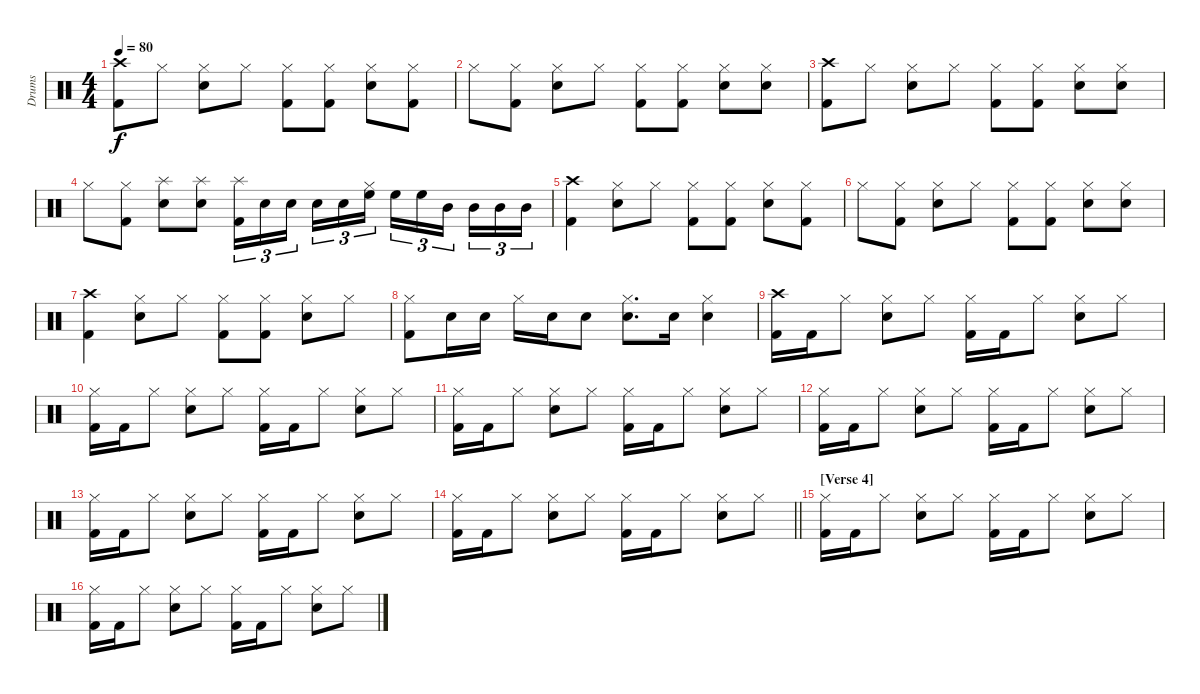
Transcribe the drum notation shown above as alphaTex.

\track ("Drums         " "Drums     ") {instrument percussion}
\staff {score}
\articulation defaults
\ts (4 4)
\tempo 80
\clef neutral
\ks c
("Kick (hit) 2" "Crash high (hit)").8{dy f} "Hi-Hat (closed)".8 ("Snare (hit) 2" "Hi-Hat (closed)").8 "Hi-Hat (closed)".8 ("Kick (hit) 2" "Hi-Hat (closed)").8 ("Kick (hit) 2" "Hi-Hat (closed)").8 ("Snare (hit) 2" "Hi-Hat (closed)").8 ("Kick (hit) 2" "Hi-Hat (closed)").8 |
"Hi-Hat (closed)".8 ("Kick (hit) 2" "Hi-Hat (closed)").8 ("Snare (hit) 2" "Hi-Hat (closed)").8 "Hi-Hat (closed)".8 ("Kick (hit) 2" "Hi-Hat (closed)").8 ("Kick (hit) 2" "Hi-Hat (closed)").8 ("Snare (hit) 2" "Hi-Hat (closed)").8 ("Snare (hit) 2" "Hi-Hat (closed)").8 |
("Kick (hit) 2" "Crash high (hit)").8 "Hi-Hat (closed)".8 ("Snare (hit) 2" "Hi-Hat (closed)").8 "Hi-Hat (closed)".8 ("Kick (hit) 2" "Hi-Hat (closed)").8 ("Kick (hit) 2" "Hi-Hat (closed)").8 ("Snare (hit) 2" "Hi-Hat (closed)").8 ("Snare (hit) 2" "Hi-Hat (closed)").8 |
"Hi-Hat (closed)".8 ("Kick (hit) 2" "Hi-Hat (closed)").8 ("Snare (hit) 2" "Splash (hit)").8 ("Snare (hit) 2" "Splash (hit)").8 ("Kick (hit) 2" "Splash (hit)").16{tu (3 2)} "Snare (hit) 2".16{tu (3 2)} "Snare (hit) 2".16{tu (3 2)} "Snare (hit) 2".16{tu (3 2)} "Snare (hit) 2".16{tu (3 2)} ("High Floor Tom (hit)" "Hi-Hat (closed)").16{tu (3 2)} "High Floor Tom (hit)".16{tu (3 2)} "High Floor Tom (hit)".16{tu (3 2)} "Mid Tom (hit)".16{tu (3 2)} "Mid Tom (hit)".16{tu (3 2)} "Mid Tom (hit)".16{tu (3 2)} "Mid Tom (hit)".16{tu (3 2)} |
("Kick (hit) 2" "Crash high (hit)").4 ("Snare (hit) 2" "Hi-Hat (closed)").8 "Hi-Hat (closed)".8 ("Kick (hit) 2" "Hi-Hat (closed)").8 ("Kick (hit) 2" "Hi-Hat (closed)").8 ("Snare (hit) 2" "Hi-Hat (closed)").8 ("Kick (hit) 2" "Hi-Hat (closed)").8 |
"Hi-Hat (closed)".8 ("Kick (hit) 2" "Hi-Hat (closed)").8 ("Snare (hit) 2" "Hi-Hat (closed)").8 "Hi-Hat (closed)".8 ("Kick (hit) 2" "Hi-Hat (closed)").8 ("Kick (hit) 2" "Hi-Hat (closed)").8 ("Snare (hit) 2" "Hi-Hat (closed)").8 ("Snare (hit) 2" "Hi-Hat (closed)").8 |
("Kick (hit) 2" "Crash high (hit)").4 ("Snare (hit) 2" "Hi-Hat (closed)").8 "Hi-Hat (closed)".8 ("Kick (hit) 2" "Hi-Hat (closed)").8 ("Kick (hit) 2" "Hi-Hat (closed)").8 ("Snare (hit) 2" "Hi-Hat (closed)").8 "Hi-Hat (closed)".8 |
("Kick (hit) 2" "Hi-Hat (closed)").8 "Snare (hit) 2".16 "Snare (hit) 2".16 "Hi-Hat (closed)".16 "Snare (hit) 2".16 "Snare (hit) 2".8 ("Snare (hit) 2" "Hi-Hat (closed)").8{d} "Snare (hit) 2".16 ("Snare (hit) 2" "Hi-Hat (closed)").4 |
("Kick (hit) 2" "Crash high (hit)").16 "Kick (hit) 2".16 "Hi-Hat (closed)".8 ("Snare (hit) 2" "Hi-Hat (closed)").8 "Hi-Hat (closed)".8 ("Kick (hit) 2" "Hi-Hat (closed)").16 "Kick (hit) 2".16 "Hi-Hat (closed)".8 ("Snare (hit) 2" "Hi-Hat (closed)").8 "Hi-Hat (closed)".8 |
("Kick (hit) 2" "Hi-Hat (closed)").16 "Kick (hit) 2".16 "Hi-Hat (closed)".8 ("Snare (hit) 2" "Hi-Hat (closed)").8 "Hi-Hat (closed)".8 ("Kick (hit) 2" "Hi-Hat (closed)").16 "Kick (hit) 2".16 "Hi-Hat (closed)".8 ("Snare (hit) 2" "Hi-Hat (closed)").8 "Hi-Hat (closed)".8 |
("Kick (hit) 2" "Hi-Hat (closed)").16 "Kick (hit) 2".16 "Hi-Hat (closed)".8 ("Snare (hit) 2" "Hi-Hat (closed)").8 "Hi-Hat (closed)".8 ("Kick (hit) 2" "Hi-Hat (closed)").16 "Kick (hit) 2".16 "Hi-Hat (closed)".8 ("Snare (hit) 2" "Hi-Hat (closed)").8 "Hi-Hat (closed)".8 |
("Kick (hit) 2" "Hi-Hat (closed)").16 "Kick (hit) 2".16 "Hi-Hat (closed)".8 ("Snare (hit) 2" "Hi-Hat (closed)").8 "Hi-Hat (closed)".8 ("Kick (hit) 2" "Hi-Hat (closed)").16 "Kick (hit) 2".16 "Hi-Hat (closed)".8 ("Snare (hit) 2" "Hi-Hat (closed)").8 "Hi-Hat (closed)".8 |
("Kick (hit) 2" "Hi-Hat (closed)").16 "Kick (hit) 2".16 "Hi-Hat (closed)".8 ("Snare (hit) 2" "Hi-Hat (closed)").8 "Hi-Hat (closed)".8 ("Kick (hit) 2" "Hi-Hat (closed)").16 "Kick (hit) 2".16 "Hi-Hat (closed)".8 ("Snare (hit) 2" "Hi-Hat (closed)").8 "Hi-Hat (closed)".8 |
\barLineRight lightlight
("Kick (hit) 2" "Hi-Hat (closed)").16 "Kick (hit) 2".16 "Hi-Hat (closed)".8 ("Snare (hit) 2" "Hi-Hat (closed)").8 "Hi-Hat (closed)".8 ("Kick (hit) 2" "Hi-Hat (closed)").16 "Kick (hit) 2".16 "Hi-Hat (closed)".8 ("Snare (hit) 2" "Hi-Hat (closed)").8 "Hi-Hat (closed)".8 |
\section ("" "[Verse 4]")
("Kick (hit) 2" "Hi-Hat (closed)").16 "Kick (hit) 2".16 "Hi-Hat (closed)".8 ("Snare (hit) 2" "Hi-Hat (closed)").8 "Hi-Hat (closed)".8 ("Kick (hit) 2" "Hi-Hat (closed)").16 "Kick (hit) 2".16 "Hi-Hat (closed)".8 ("Snare (hit) 2" "Hi-Hat (closed)").8 "Hi-Hat (closed)".8 |
("Kick (hit) 2" "Hi-Hat (closed)").16 "Kick (hit) 2".16 "Hi-Hat (closed)".8 ("Snare (hit) 2" "Hi-Hat (closed)").8 "Hi-Hat (closed)".8 ("Kick (hit) 2" "Hi-Hat (closed)").16 "Kick (hit) 2".16 "Hi-Hat (closed)".8 ("Snare (hit) 2" "Hi-Hat (closed)").8 "Hi-Hat (closed)".8
